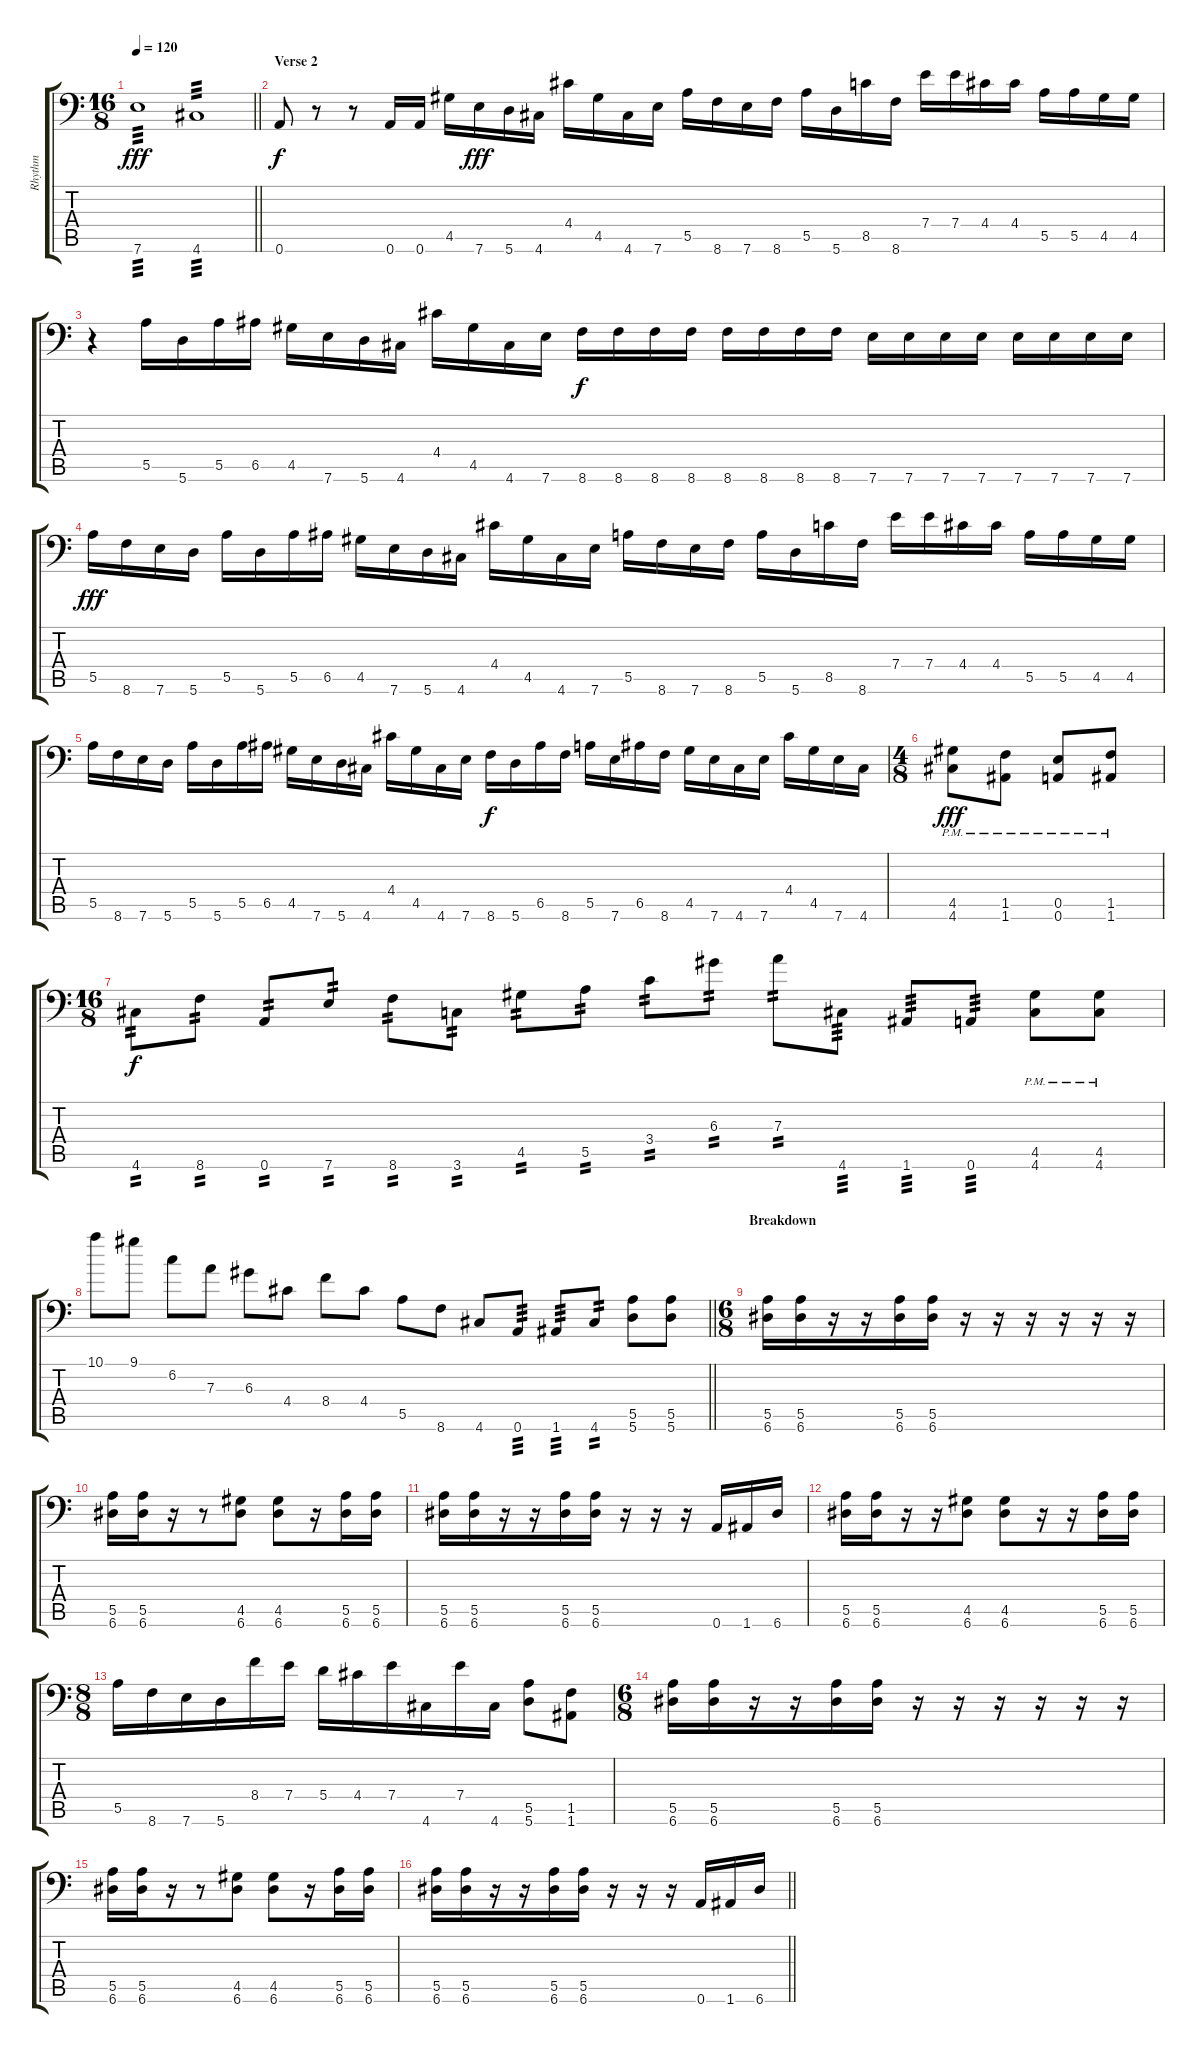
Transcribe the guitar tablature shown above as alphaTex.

\track ("Rhythm" "Rhythm") {instrument distortionguitar}
\staff {score tabs}
\tuning (B3 Gb3 D3 A2 E2 A1) {hide}
\ts (16 8)
\tempo 120
\clef f4
\barLineRight lightlight
\ks c
7.6.1{tp 3 dy fff} 4.6.1{tp 3} |
\section ("" "Verse 2")
0.6.8{dy f} r.8 r.8 0.6.16 0.6.16 4.5.16 7.6.16{dy fff} 5.6.16 4.6.16 4.4.16 4.5.16 4.6.16 7.6.16 5.5.16 8.6.16 7.6.16 8.6.16 5.5.16 5.6.16 8.5.16 8.6.16 7.4.16 7.4.16 4.4.16 4.4.16 5.5.16 5.5.16 4.5.16 4.5.16 |
r.4 5.5.16 5.6.16 5.5.16 6.5.16 4.5.16 7.6.16 5.6.16 4.6.16 4.4.16 4.5.16 4.6.16 7.6.16 8.6.16{dy f} 8.6.16 8.6.16 8.6.16 8.6.16 8.6.16 8.6.16 8.6.16 7.6.16 7.6.16 7.6.16 7.6.16 7.6.16 7.6.16 7.6.16 7.6.16 |
5.5.16{dy fff} 8.6.16 7.6.16 5.6.16 5.5.16 5.6.16 5.5.16 6.5.16 4.5.16 7.6.16 5.6.16 4.6.16 4.4.16 4.5.16 4.6.16 7.6.16 5.5.16 8.6.16 7.6.16 8.6.16 5.5.16 5.6.16 8.5.16 8.6.16 7.4.16 7.4.16 4.4.16 4.4.16 5.5.16 5.5.16 4.5.16 4.5.16 |
5.5.16 8.6.16 7.6.16 5.6.16 5.5.16 5.6.16 5.5.16 6.5.16 4.5.16 7.6.16 5.6.16 4.6.16 4.4.16 4.5.16 4.6.16 7.6.16 8.6.16{dy f} 5.6.16 6.5.16 8.6.16 5.5.16 7.6.16 6.5.16 8.6.16 4.5.16 7.6.16 4.6.16 7.6.16 4.4.16 4.5.16 7.6.16 4.6.16 |
\ts (4 8)
(4.5{pm} 4.6{pm}).8{dy fff} (1.5{pm} 1.6{pm}).8 (0.5{pm} 0.6{pm}).8 (1.5{pm} 1.6{pm}).8 |
\ts (16 8)
4.6.8{tp 2 dy f} 8.6.8{tp 2} 0.6.8{tp 2} 7.6.8{tp 2} 8.6.8{tp 2} 3.6.8{tp 2} 4.5.8{tp 2} 5.5.8{tp 2} 3.4.8{tp 2} 6.3.8{tp 2} 7.3.8{tp 2} 4.6.8{tp 3} 1.6.8{tp 3} 0.6.8{tp 3} (4.5{pm} 4.6{pm}).8 (4.5{pm} 4.6{pm}).8 |
\barLineRight lightlight
10.1.8 9.1.8 6.2.8 7.3.8 6.3.8 4.4.8 8.4.8 4.4.8 5.5.8 8.6.8 4.6.8 0.6.8{tp 3} 1.6.8{tp 3} 4.6.8{tp 2} (5.5 5.6).8 (5.5 5.6).8 |
\ts (6 8)
\section ("" "Breakdown")
(5.5 6.6).16 (5.5 6.6).16 r.16 r.16 (5.5 6.6).16 (5.5 6.6).16 r.16 r.16 r.16 r.16 r.16 r.16 |
(5.5 6.6).16 (5.5 6.6).16 r.16 r.8 (4.5 6.6).8 (4.5 6.6).8 r.16 (5.5 6.6).16 (5.5 6.6).16 |
(5.5 6.6).16 (5.5 6.6).16 r.16 r.16 (5.5 6.6).16 (5.5 6.6).16 r.16 r.16 r.16 0.6.16 1.6.16 6.6.16 |
(5.5 6.6).16 (5.5 6.6).16 r.16 r.16 (4.5 6.6).8 (4.5 6.6).8 r.16 r.16 (5.5 6.6).16 (5.5 6.6).16 |
\ts (8 8)
5.5.16 8.6.16 7.6.16 5.6.16 8.4.16 7.4.16 5.4.16 4.4.16 7.4.16 4.6.16 7.4.16 4.6.16 (5.5 5.6).8 (1.5 1.6).8 |
\ts (6 8)
(5.5 6.6).16 (5.5 6.6).16 r.16 r.16 (5.5 6.6).16 (5.5 6.6).16 r.16 r.16 r.16 r.16 r.16 r.16 |
(5.5 6.6).16 (5.5 6.6).16 r.16 r.8 (4.5 6.6).8 (4.5 6.6).8 r.16 (5.5 6.6).16 (5.5 6.6).16 |
\barLineRight lightlight
(5.5 6.6).16 (5.5 6.6).16 r.16 r.16 (5.5 6.6).16 (5.5 6.6).16 r.16 r.16 r.16 0.6.16 1.6.16 6.6.16
